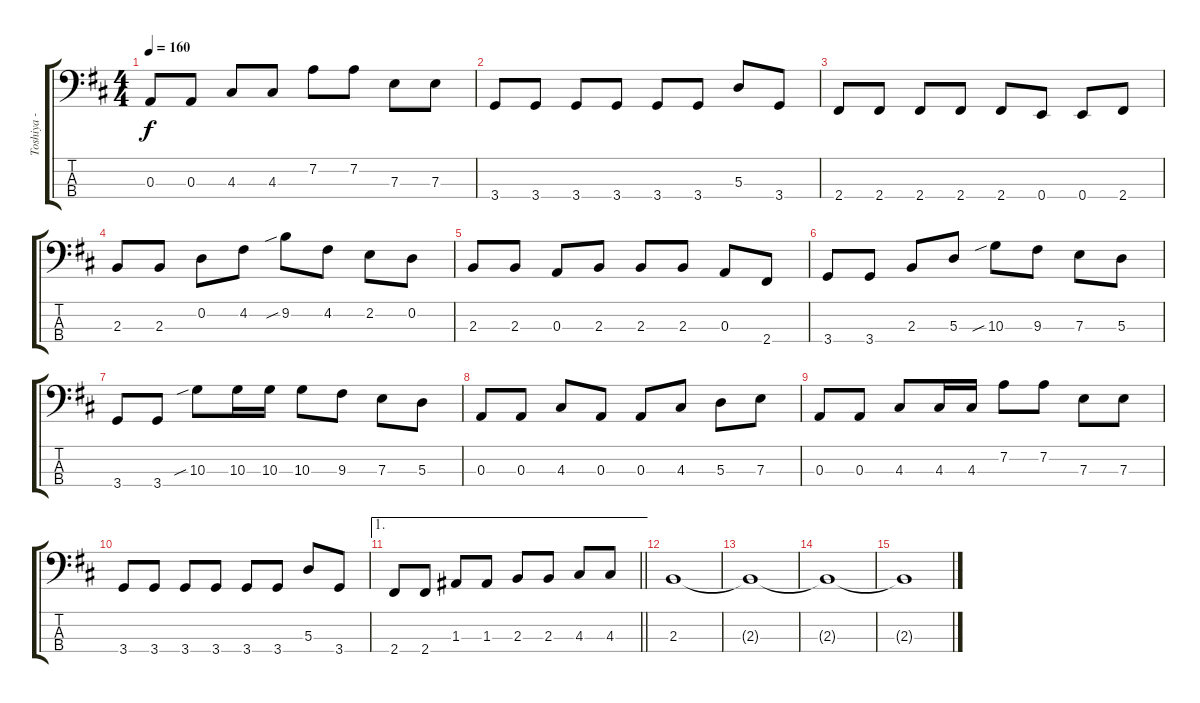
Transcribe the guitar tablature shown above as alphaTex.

\track ("Toshiya - Bass" "Toshiya - ") {instrument electricbasspick}
\staff {score tabs}
\tuning (G2 D2 A1 E1) {hide}
\ts (4 4)
\tempo 160
\clef f4
\ks d
0.3.8{dy f} 0.3.8 4.3.8 4.3.8 7.2.8 7.2.8 7.3.8 7.3.8 |
3.4.8 3.4.8 3.4.8 3.4.8 3.4.8 3.4.8 5.3.8 3.4.8 |
2.4.8 2.4.8 2.4.8 2.4.8 2.4.8 0.4.8 0.4.8 2.4.8 |
2.3.8 2.3.8 0.2.8 4.2.8 9.2{sib}.8 4.2.8 2.2.8 0.2.8 |
2.3.8 2.3.8 0.3.8 2.3.8 2.3.8 2.3.8 0.3.8 2.4.8 |
3.4.8 3.4.8 2.3.8 5.3.8 10.3{sib}.8 9.3.8 7.3.8 5.3.8 |
3.4.8 3.4.8 10.3{sib}.8 10.3.16 10.3.16 10.3.8 9.3.8 7.3.8 5.3.8 |
0.3.8 0.3.8 4.3.8 0.3.8 0.3.8 4.3.8 5.3.8 7.3.8 |
0.3.8 0.3.8 4.3.8 4.3.16 4.3.16 7.2.8 7.2.8 7.3.8 7.3.8 |
3.4.8 3.4.8 3.4.8 3.4.8 3.4.8 3.4.8 5.3.8 3.4.8 |
\ae 1
\barLineRight lightlight
2.4.8 2.4.8 1.3.8 1.3.8 2.3.8 2.3.8 4.3.8 4.3.8 |
2.3.1 |
2.3{t}.1 |
2.3{t}.1 |
2.3{t}.1
